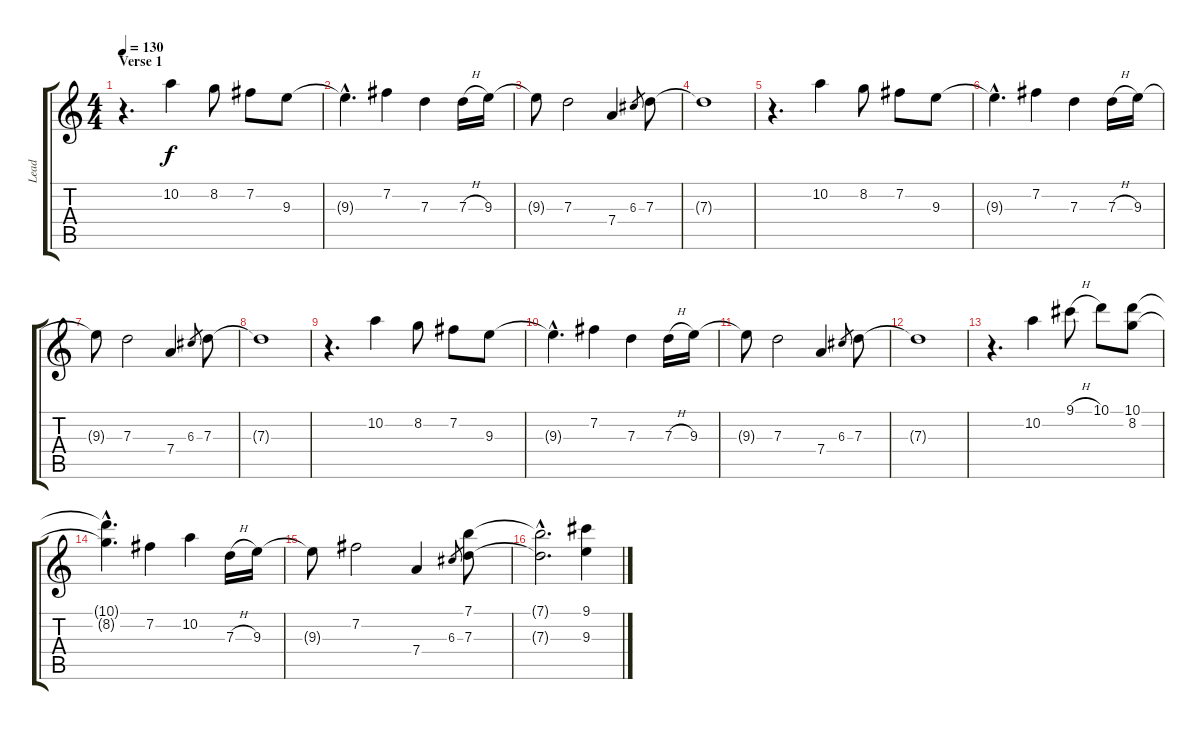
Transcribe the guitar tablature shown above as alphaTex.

\track ("Lead" "Lead") {instrument electricguitarjazz}
\staff {score tabs}
\tuning (E4 B3 G3 D3 A2 E2) {hide}
\ts (4 4)
\section ("" "Verse 1")
\tempo 130
\clef g2
\ks c
r.4{d dy f} 10.2.4 8.2.8 7.2.8 9.3.8 |
9.3{hac t}.4{d} 7.2.4 7.3.4 7.3{h}.16 9.3.16 |
9.3{t}.8 7.3.2 7.4.4 6.3.8{gr} 7.3.8 |
7.3{t}.1 |
r.4{d} 10.2.4 8.2.8 7.2.8 9.3.8 |
9.3{hac t}.4{d} 7.2.4 7.3.4 7.3{h}.16 9.3.16 |
9.3{t}.8 7.3.2 7.4.4 6.3.8{gr} 7.3.8 |
7.3{t}.1 |
r.4{d} 10.2.4 8.2.8 7.2.8 9.3.8 |
9.3{hac t}.4{d} 7.2.4 7.3.4 7.3{h}.16 9.3.16 |
9.3{t}.8 7.3.2 7.4.4 6.3.8{gr} 7.3.8 |
7.3{t}.1 |
r.4{d} 10.2.4 9.1{h}.8 10.1.8 (10.1 8.2).8 |
(10.1{hac t} 8.2{hac t}).4{d} 7.2.4 10.2.4 7.3{h}.16 9.3.16 |
9.3{t}.8 7.2.2 7.4.4 6.3.8{gr} (7.1 7.3).8 |
(7.1{hac t} 7.3{hac t}).2{d} (9.1 9.3).4
